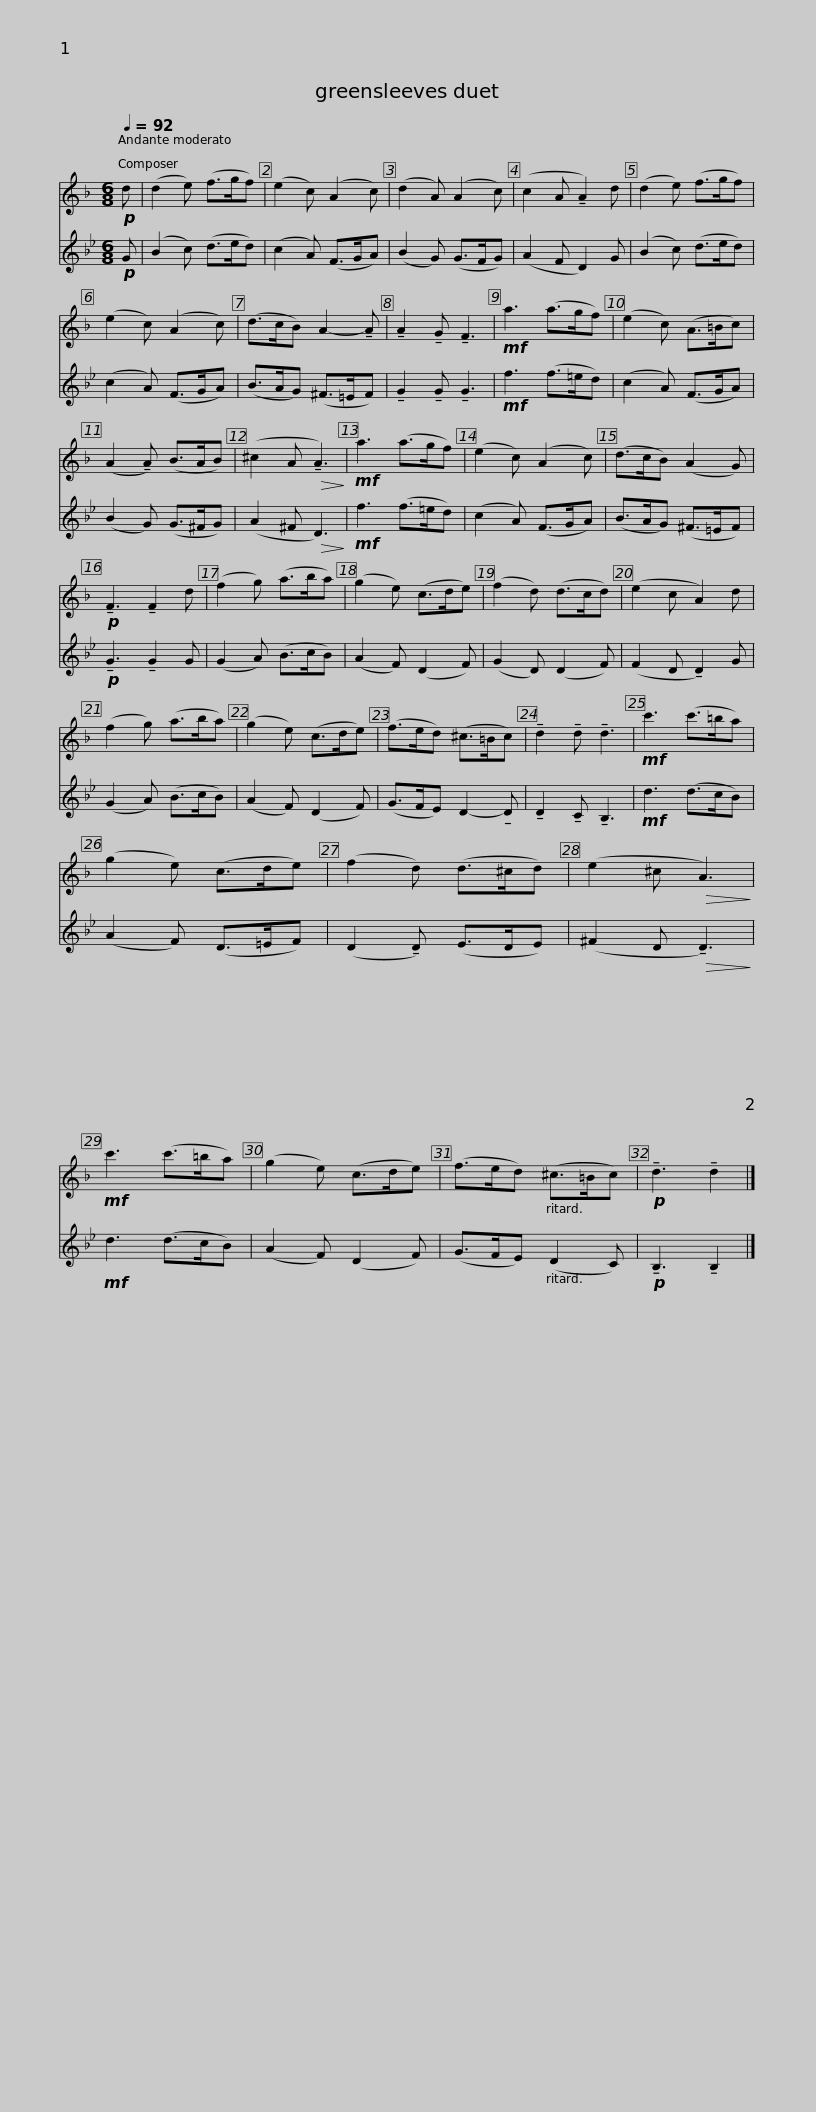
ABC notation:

X:1
%%score 1 2
L:1/8
Q:1/4=92
M:6/8
I:linebreak $
K:none
V:1 treble transpose=-9
V:2 treble transpose=-2
V:1
[K:F]!p! d | (d2 e) (f>gf) | (e2 c) (A2 c) | (d2 A) (A2 c) | (c2 A !tenuto!A2) d | %5
 (d2 e) (f>gf) | (e2 c) (A2 c) |$ (d>cB) A2- !tenuto!A | !tenuto!A2 !tenuto!G !tenuto!F3 |!mf! a3 (a>gf) | %10
 (e2 c) (A>=Bc) | (A2 !tenuto!A) (B>AB) | (^c2 A!>(! !tenuto!A3)!>)! |!mf! a3 (a>gf) |$ (e2 c) (A2 c) | %15
 (d>cB) (A2 G) |!p! !tenuto!F3 !tenuto!F2 d | (f2 g) (a>ba) | (g2 e) (c>de) | (f2 d) (d>cd) | %20
 (e2 c A2) d |$ (f2 g) (a>ba) | (g2 e) (c>de) | (f>ed) (^c>=Bc) | !tenuto!d2 !tenuto!d !tenuto!d3 | %25
!mf! c'3 (c'>=ba) | (g2 e) (c>de) |$ (f2 d) (d>^cd) | (e2 ^c!>(! A3)!>)! |!mf! c'3 (c'>=ba) | %30
 (g2 e) (c>de) | (f>ed) (^c>=Bc) |!p! !tenuto!d3 !tenuto!d2 |] %33
V:2
[K:Bb]!p! G | (B2 c) (d>ed) | (c2 A) (F>GA) | (B2 G) (G>FG) | (A2 F D2) G | %5
 (B2 c) (d>ed) | (c2 A) (F>GA) |$ (B>AG) (^F>=EF) | !tenuto!G2 !tenuto!G !tenuto!G3 |!mf! f3 (f>=ed) | %10
 (c2 A) (F>GA) | (B2 G) (G>^FG) | (A2 ^F!>(! D3)!>)! |!mf! f3 (f>=ed) |$ (c2 A) (F>GA) | %15
 (B>AG) (^F>=EF) |!p! !tenuto!G3 !tenuto!G2 G | (G2 A) (B>cB) | (A2 F) (D2 F) | (G2 D) (D2 F) | %20
 (F2 D !tenuto!D2) G |$ (G2 A) (B>cB) | (A2 F) (D2 F) | (G>FE) D2- !tenuto!D | !tenuto!D2 !tenuto!C !tenuto!B,3 | %25
!mf! d3 (d>cB) | (A2 F) (D>=EF) |$ (D2 !tenuto!D) (E>DE) | (^F2 D!>(! !tenuto!D3)!>)! |!mf! d3 (d>cB) | %30
 (A2 F) (D2 F) | (G>FE) (D2 C) |!p! !tenuto!B,3 !tenuto!B,2 |] %33
